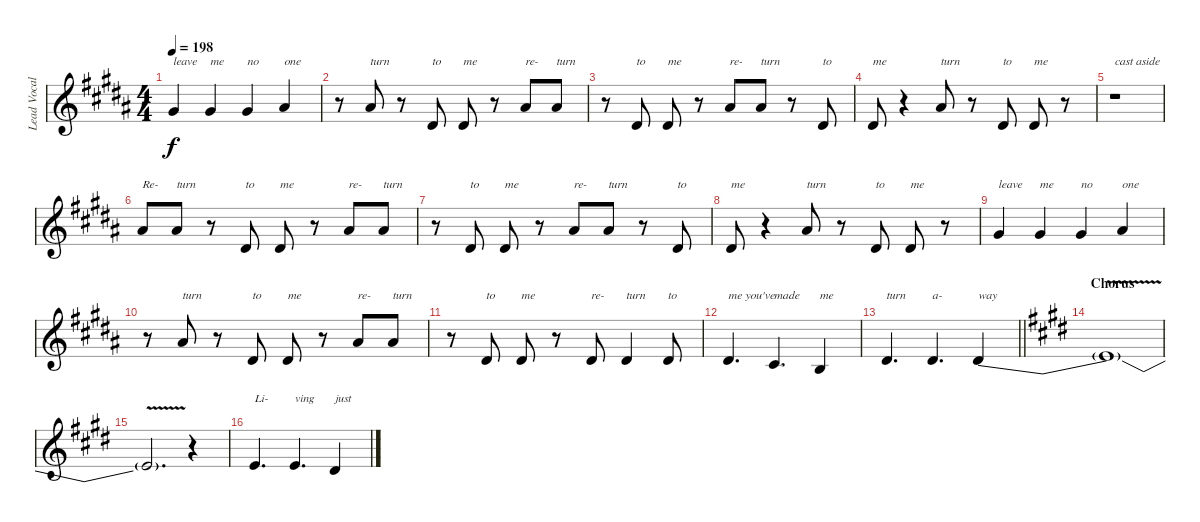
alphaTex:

\track ("Lead Vocals" "Lead Vocal") {instrument lead6voice}
\staff {score}
\tuning (Eb4 Bb3 Gb3 Db3 Ab2 Db2) {hide}
\ts (4 4)
\tempo 198
\clef g2
\ks b
10.2.4{txt "leave" dy f} 10.2.4{txt "me"} 10.2.4{txt "no"} 7.1.4{txt "one"} |
r.8 7.1.8{txt "turn"} r.8 9.3.8{txt "to"} 9.3.8{txt "me"} r.8 7.1.8{txt "re-"} 7.1.8{txt "turn"} |
r.8 9.3.8{txt "to"} 9.3.8{txt "me"} r.8 7.1.8{txt "re-"} 7.1.8{txt "turn"} r.8 9.3.8{txt "to"} |
9.3.8{txt "me"} r.4 7.1.8{txt "turn"} r.8 9.3.8{txt "to"} 9.3.8{txt "me"} r.8 |
r.1{txt "cast aside"} |
7.1.8{txt "Re-"} 7.1.8{txt "turn"} r.8 9.3.8{txt "to"} 9.3.8{txt "me"} r.8 7.1.8{txt "re-"} 7.1.8{txt "turn"} |
r.8 9.3.8{txt "to"} 9.3.8{txt "me"} r.8 7.1.8{txt "re-"} 7.1.8{txt "turn"} r.8 9.3.8{txt "to"} |
9.3.8{txt "me"} r.4 7.1.8{txt "turn"} r.8 9.3.8{txt "to"} 9.3.8{txt "me"} r.8 |
10.2.4{txt "leave"} 10.2.4{txt "me"} 10.2.4{txt "no"} 7.1.4{txt "one"} |
r.8 7.1.8{txt "turn"} r.8 9.3.8{txt "to"} 9.3.8{txt "me"} r.8 7.1.8{txt "re-"} 7.1.8{txt "turn"} |
r.8 9.3.8{txt "to"} 9.3.8{txt "me"} r.8 9.3.8{txt "re-"} 9.3.4{txt "turn"} 9.3.8{txt "to"} |
7.3{be (custom 0 4 25 4 35 0 60 0)}.4{d txt "me you've"} 7.3.4{d txt "made"} 10.4.4{txt "me"} |
\barLineRight lightlight
9.3.4{d txt "turn"} 9.3.4{d txt "a-"} 9.3{be (bend 0 0 60 2)}.4{txt "way"} |
\section ("" "Chorus")
\ks e
9.3{v t}.1 |
9.3{t}.2{d} r.4 |
10.3.4{d txt "Li-"} 10.3.4{d txt "ving"} 9.3.4{txt "just"}
